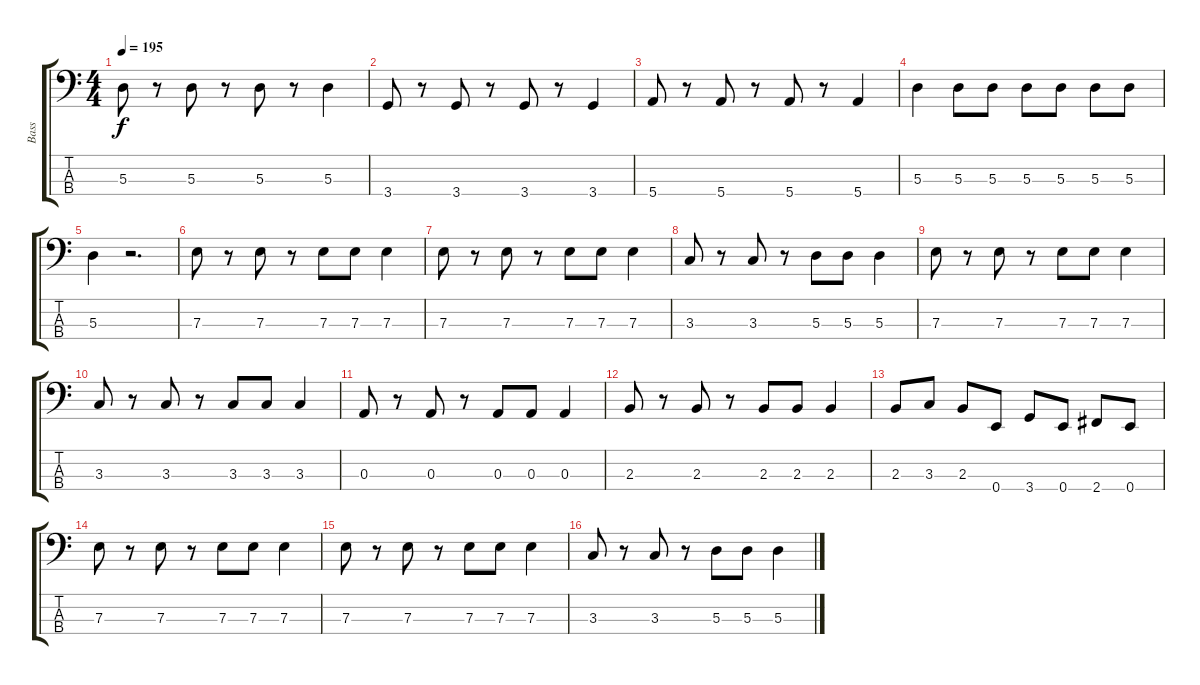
\track ("Bass" "Bass") {instrument electricbassfinger}
\staff {score tabs}
\tuning (G2 D2 A1 E1) {hide}
\ts (4 4)
\tempo 195
\clef f4
\ks c
5.3.8{dy f} r.8 5.3.8 r.8 5.3.8 r.8 5.3.4 |
3.4.8 r.8 3.4.8 r.8 3.4.8 r.8 3.4.4 |
5.4.8 r.8 5.4.8 r.8 5.4.8 r.8 5.4.4 |
5.3.4 5.3.8 5.3.8 5.3.8 5.3.8 5.3.8 5.3.8 |
5.3.4 r.2{d} |
7.3.8 r.8 7.3.8 r.8 7.3.8 7.3.8 7.3.4 |
7.3.8 r.8 7.3.8 r.8 7.3.8 7.3.8 7.3.4 |
3.3.8 r.8 3.3.8 r.8 5.3.8 5.3.8 5.3.4 |
7.3.8 r.8 7.3.8 r.8 7.3.8 7.3.8 7.3.4 |
3.3.8 r.8 3.3.8 r.8 3.3.8 3.3.8 3.3.4 |
0.3.8 r.8 0.3.8 r.8 0.3.8 0.3.8 0.3.4 |
2.3.8 r.8 2.3.8 r.8 2.3.8 2.3.8 2.3.4 |
2.3.8 3.3.8 2.3.8 0.4.8 3.4.8 0.4.8 2.4.8 0.4.8 |
7.3.8 r.8 7.3.8 r.8 7.3.8 7.3.8 7.3.4 |
7.3.8 r.8 7.3.8 r.8 7.3.8 7.3.8 7.3.4 |
3.3.8 r.8 3.3.8 r.8 5.3.8 5.3.8 5.3.4
